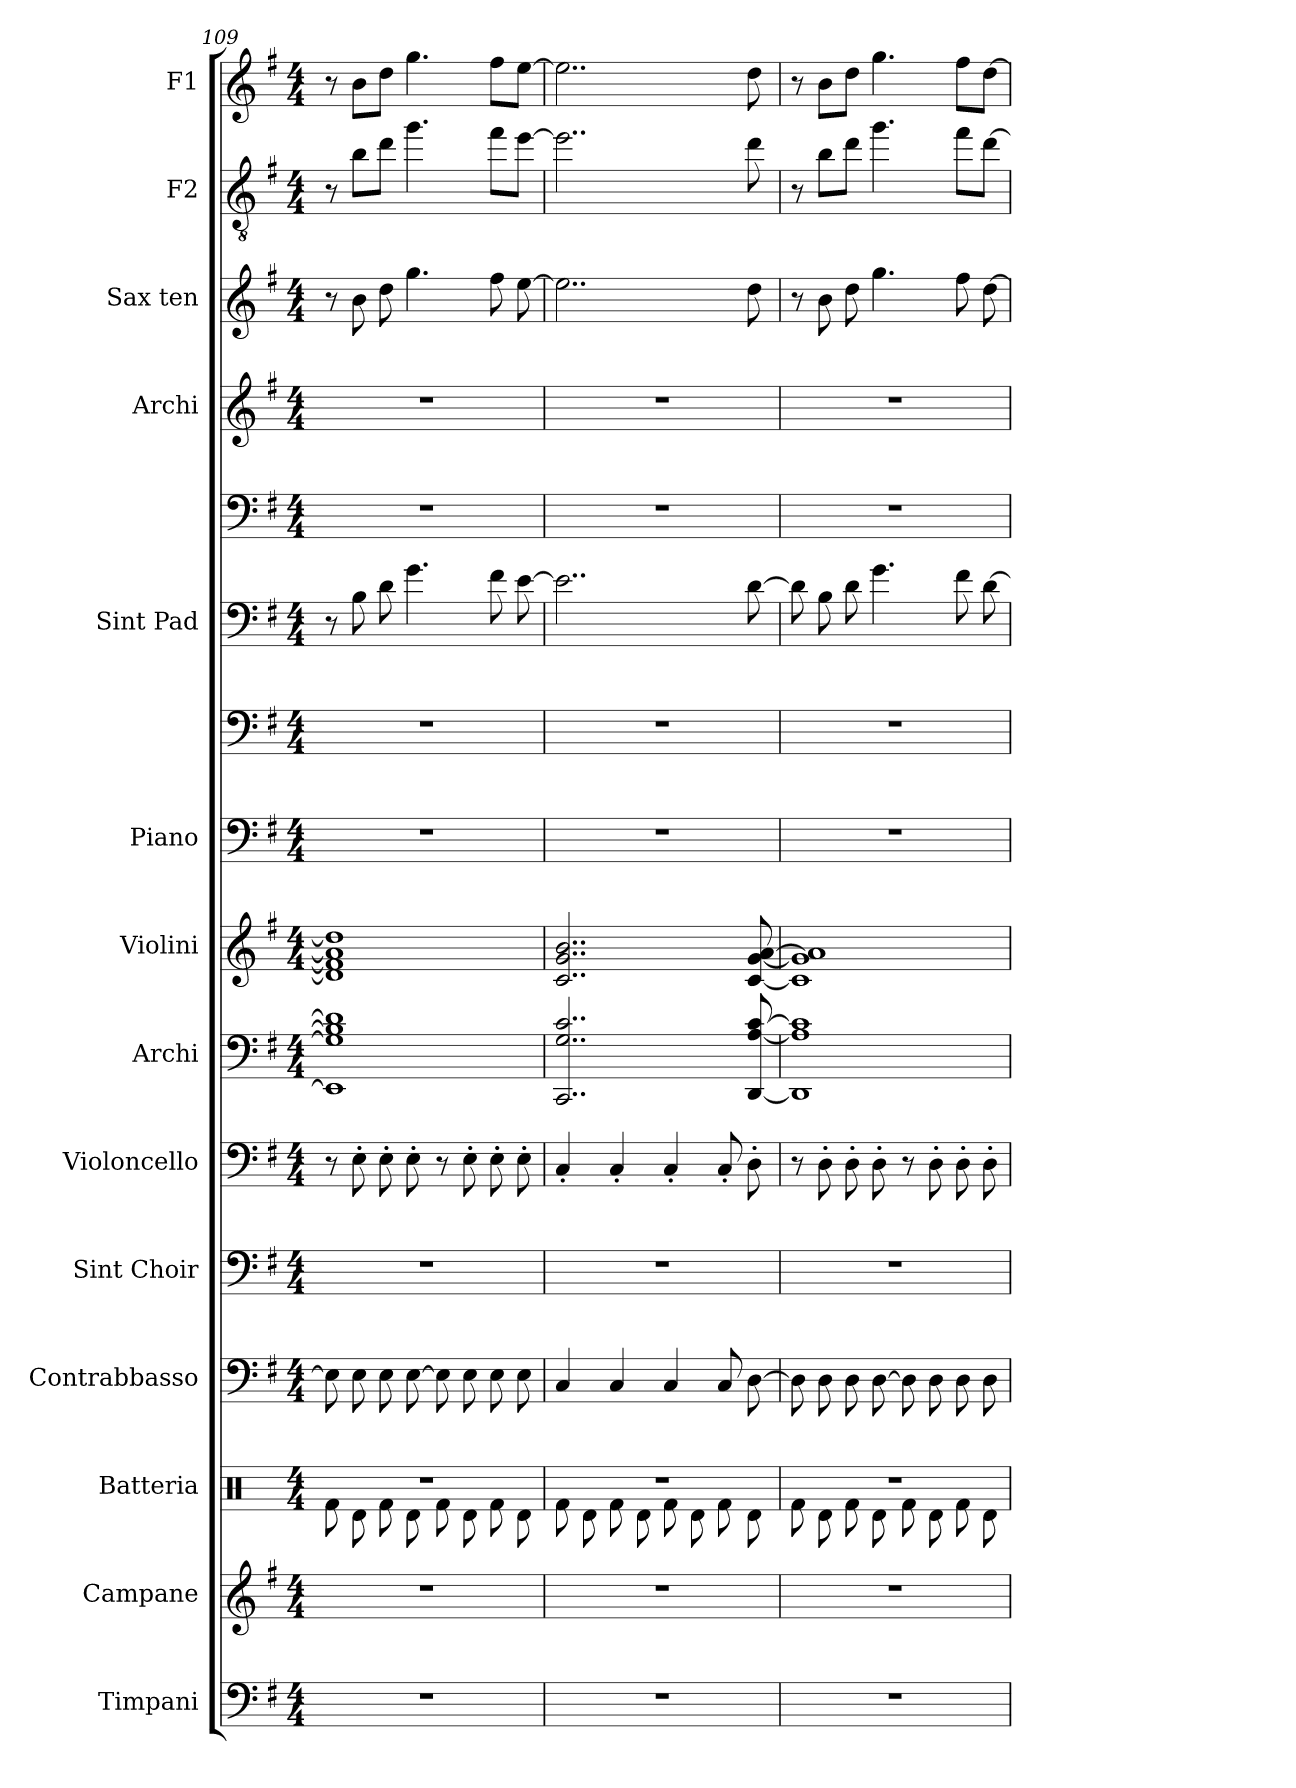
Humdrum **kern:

**kern	**kern	**kern	**kern	**kern	**kern	**kern	**kern	**kern	**kern	**kern	**kern	**kern	**kern	**kern	**kern
*part14	*part13	*part12	*part11	*part10	*part9	*part8	*part7	*part6	*part6	*part5	*part5	*part4	*part3	*part2	*part1
*staff16	*staff15	*staff14	*staff13	*staff12	*staff11	*staff10	*staff9	*staff8	*staff7	*staff6	*staff5	*staff4	*staff3	*staff2	*staff1
*I"Timpani	*I"Campane	*I"Batteria	*I"Contrabbasso	*I"Sint Choir	*I"Violoncello	*I"Archi	*I"Violini	*I"Piano	*	*I"Sint Pad	*	*I"Archi	*I"Sax ten	*I"F2	*I"F1
*I'Tmp	*I'Cmp	*I'Batt	*I'Cb	*I'Sint	*I'Vc	*I'Ar	*I'Vl.	*	*	*I'Sint	*	*I'Ar	*I'Sax.t	*I'F2	*I'F1
*clefF4	*clefG2	*clefX	*clefF4	*clefF4	*clefF4	*clefF4	*clefG2	*clefF4	*clefF4	*clefF4	*clefF4	*clefG2	*clefG2	*clefGv2	*clefG2
*	*	*	*ITrd7c12	*	*	*	*	*	*	*	*	*	*ITrd8c14	*ITrd8c14	*
*k[f#]	*k[f#]	*k[]	*k[f#]	*k[f#]	*k[f#]	*k[f#]	*k[f#]	*k[f#]	*k[f#]	*k[f#]	*k[f#]	*k[f#]	*k[f#]	*k[f#]	*k[f#]
*M4/4	*M4/4	*M4/4	*M4/4	*M4/4	*M4/4	*M4/4	*M4/4	*M4/4	*M4/4	*M4/4	*M4/4	*M4/4	*M4/4	*M4/4	*M4/4
=109	=109	=109	=109	=109	=109	=109	=109	=109	=109	=109	=109	=109	=109	=109	=109
*	*	*^	*	*	*	*	*	*	*	*	*	*	*	*	*
1r	1r	1r	8Rf\	8EE\]	1r	8r	1EE] 1G] 1B] 1d]	1d] 1f#] 1a] 1dd]	1r	1r	8r	1r	1r	8r	8r	8r
.	.	.	8Rd\	8EE\	.	8E'\	.	.	.	.	8B\	.	.	8B\	8B\L	8b\L
.	.	.	8Rf\	8EE\	.	8E'\	.	.	.	.	8d\	.	.	8d\	8d\J	8dd\J
.	.	.	8Rd\	[8EE\	.	8E'\	.	.	.	.	4.g\	.	.	4.g\	4.g\	4.gg\
.	.	.	8Rf\	8EE\]	.	8r	.	.	.	.	.	.	.	.	.	.
.	.	.	8Rd\	8EE\	.	8E'\	.	.	.	.	.	.	.	.	.	.
.	.	.	8Rf\	8EE\	.	8E'\	.	.	.	.	8f#\	.	.	8f#\	8f#\L	8ff#\L
.	.	.	8Rd\	8EE\	.	8E'\	.	.	.	.	[8e\	.	.	[8e\	[8e\J	[8ee\J
=110	=110	=110	=110	=110	=110	=110	=110	=110	=110	=110	=110	=110	=110	=110	=110	=110
1r	1r	1r	8Rf\	4CC/	1r	4C'/	2..CC/ 2..G/ 2..c/	2..c/ 2..g/ 2..b/	1r	1r	2..e\]	1r	1r	2..e\]	2..e\]	2..ee\]
.	.	.	8Rd\	.	.	.	.	.	.	.	.	.	.	.	.	.
.	.	.	8Rf\	4CC/	.	4C'/	.	.	.	.	.	.	.	.	.	.
.	.	.	8Rd\	.	.	.	.	.	.	.	.	.	.	.	.	.
.	.	.	8Rf\	4CC/	.	4C'/	.	.	.	.	.	.	.	.	.	.
.	.	.	8Rd\	.	.	.	.	.	.	.	.	.	.	.	.	.
.	.	.	8Rf\	8CC/	.	8C'/	.	.	.	.	.	.	.	.	.	.
.	.	.	8Rd\	[8DD\	.	8D'\	[8DD/ [8A/ [8c/	[8c/ [8g/ [8a/	.	.	[8d\	.	.	8d\	8d\	8dd\
=111	=111	=111	=111	=111	=111	=111	=111	=111	=111	=111	=111	=111	=111	=111	=111	=111
1r	1r	1r	8Rf\	8DD\]	1r	8r	1DD] 1A] 1c]	1c] 1g] 1a]	1r	1r	8d\]	1r	1r	8r	8r	8r
.	.	.	8Rd\	8DD\	.	8D'\	.	.	.	.	8B\	.	.	8B\	8B\L	8b\L
.	.	.	8Rf\	8DD\	.	8D'\	.	.	.	.	8d\	.	.	8d\	8d\J	8dd\J
.	.	.	8Rd\	[8DD\	.	8D'\	.	.	.	.	4.g\	.	.	4.g\	4.g\	4.gg\
.	.	.	8Rf\	8DD\]	.	8r	.	.	.	.	.	.	.	.	.	.
.	.	.	8Rd\	8DD\	.	8D'\	.	.	.	.	.	.	.	.	.	.
.	.	.	8Rf\	8DD\	.	8D'\	.	.	.	.	8f#\	.	.	8f#\	8f#\L	8ff#\L
.	.	.	8Rd\	8DD\	.	8D'\	.	.	.	.	[8d\	.	.	[8d\	[8d\J	[8dd\J
*	*	*v	*v	*	*	*	*	*	*	*	*	*	*	*	*	*
=	=	=	=	=	=	=	=	=	=	=	=	=	=	=	=
*-	*-	*-	*-	*-	*-	*-	*-	*-	*-	*-	*-	*-	*-	*-	*-
